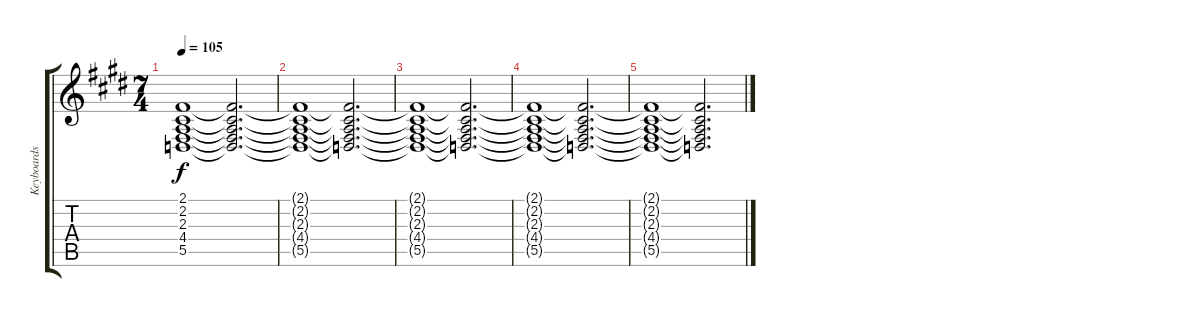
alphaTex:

\track ("Keyboards" "Keyboards") {instrument pad2warm}
\staff {score tabs}
\tuning (E4 B3 G3 D3 A2 E2) {hide}
\ts (7 4)
\tempo 105
\clef g2
\ks c#minor
(2.1{t} 2.2{t} 2.3{t} 4.4{t} 5.5{t}).1{dy f} (2.1{t} 2.2{t} 2.3{t} 4.4{t} 5.5{t}).2{d} |
(2.1{t} 2.2{t} 2.3{t} 4.4{t} 5.5{t}).1 (2.1{t} 2.2{t} 2.3{t} 4.4{t} 5.5{t}).2{d} |
(2.1{t} 2.2{t} 2.3{t} 4.4{t} 5.5{t}).1 (2.1{t} 2.2{t} 2.3{t} 4.4{t} 5.5{t}).2{d} |
(2.1{t} 2.2{t} 2.3{t} 4.4{t} 5.5{t}).1 (2.1{t} 2.2{t} 2.3{t} 4.4{t} 5.5{t}).2{d} |
(2.1{t} 2.2{t} 2.3{t} 4.4{t} 5.5{t}).1 (2.1{t} 2.2{t} 2.3{t} 4.4{t} 5.5{t}).2{d}
